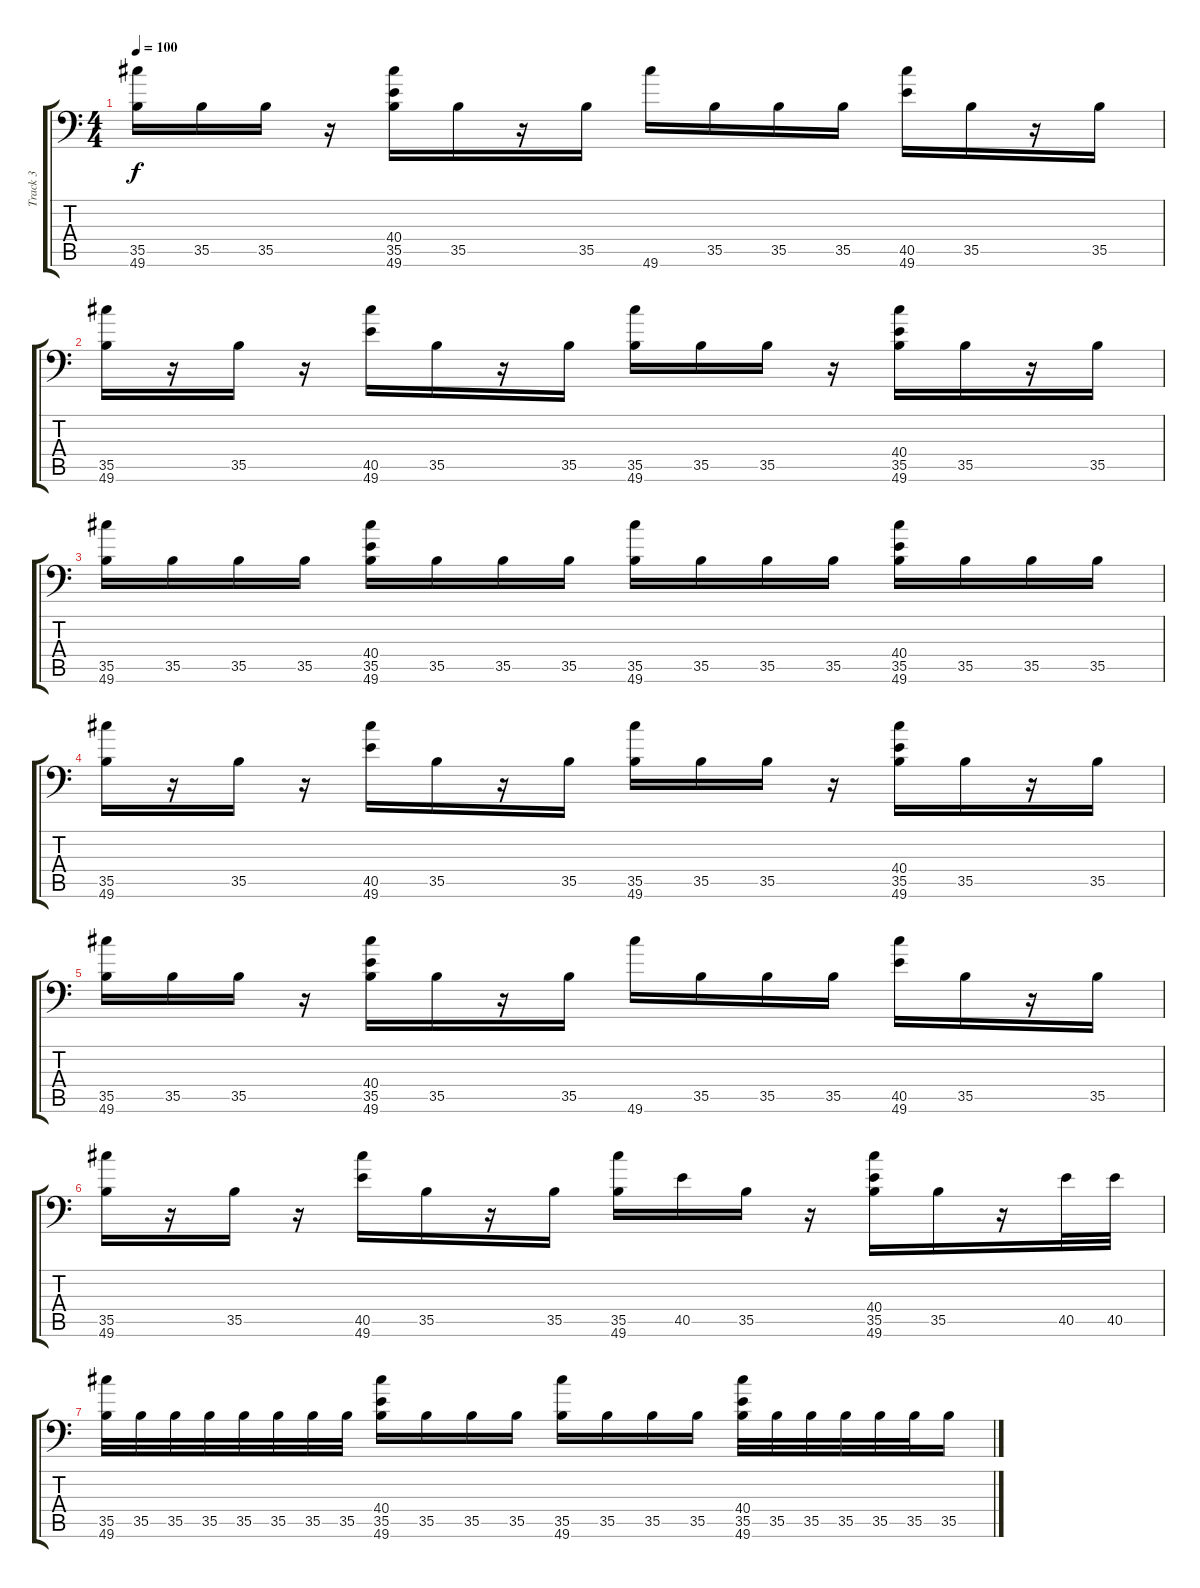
\track ("Track 3" "Track 3") {instrument acousticgrandpiano}
\staff {score tabs}
\tuning (C-1 C-1 C-1 C-1 C-1 C-1) {hide}
\ts (4 4)
\tempo 100
\clef f4
\ks c
(35.5 49.6).16{dy f} 35.5.16 35.5.16 r.16 (40.4 35.5 49.6).16 35.5.16 r.16 35.5.16 49.6.16 35.5.16 35.5.16 35.5.16 (40.5 49.6).16 35.5.16 r.16 35.5.16 |
(35.5 49.6).16 r.16 35.5.16 r.16 (40.5 49.6).16 35.5.16 r.16 35.5.16 (35.5 49.6).16 35.5.16 35.5.16 r.16 (40.4 35.5 49.6).16 35.5.16 r.16 35.5.16 |
(35.5 49.6).16 35.5.16 35.5.16 35.5.16 (40.4 35.5 49.6).16 35.5.16 35.5.16 35.5.16 (35.5 49.6).16 35.5.16 35.5.16 35.5.16 (40.4 35.5 49.6).16 35.5.16 35.5.16 35.5.16 |
(35.5 49.6).16 r.16 35.5.16 r.16 (40.5 49.6).16 35.5.16 r.16 35.5.16 (35.5 49.6).16 35.5.16 35.5.16 r.16 (40.4 35.5 49.6).16 35.5.16 r.16 35.5.16 |
(35.5 49.6).16 35.5.16 35.5.16 r.16 (40.4 35.5 49.6).16 35.5.16 r.16 35.5.16 49.6.16 35.5.16 35.5.16 35.5.16 (40.5 49.6).16 35.5.16 r.16 35.5.16 |
(35.5 49.6).16 r.16 35.5.16 r.16 (40.5 49.6).16 35.5.16 r.16 35.5.16 (35.5 49.6).16 40.5.16 35.5.16 r.16 (40.4 35.5 49.6).16 35.5.16 r.16 40.5.32 40.5.32 |
(35.5 49.6).32 35.5.32 35.5.32 35.5.32 35.5.32 35.5.32 35.5.32 35.5.32 (40.4 35.5 49.6).16 35.5.16 35.5.16 35.5.16 (35.5 49.6).16 35.5.16 35.5.16 35.5.16 (40.4 35.5 49.6).32 35.5.32 35.5.32 35.5.32 35.5.32 35.5.32 35.5.16
